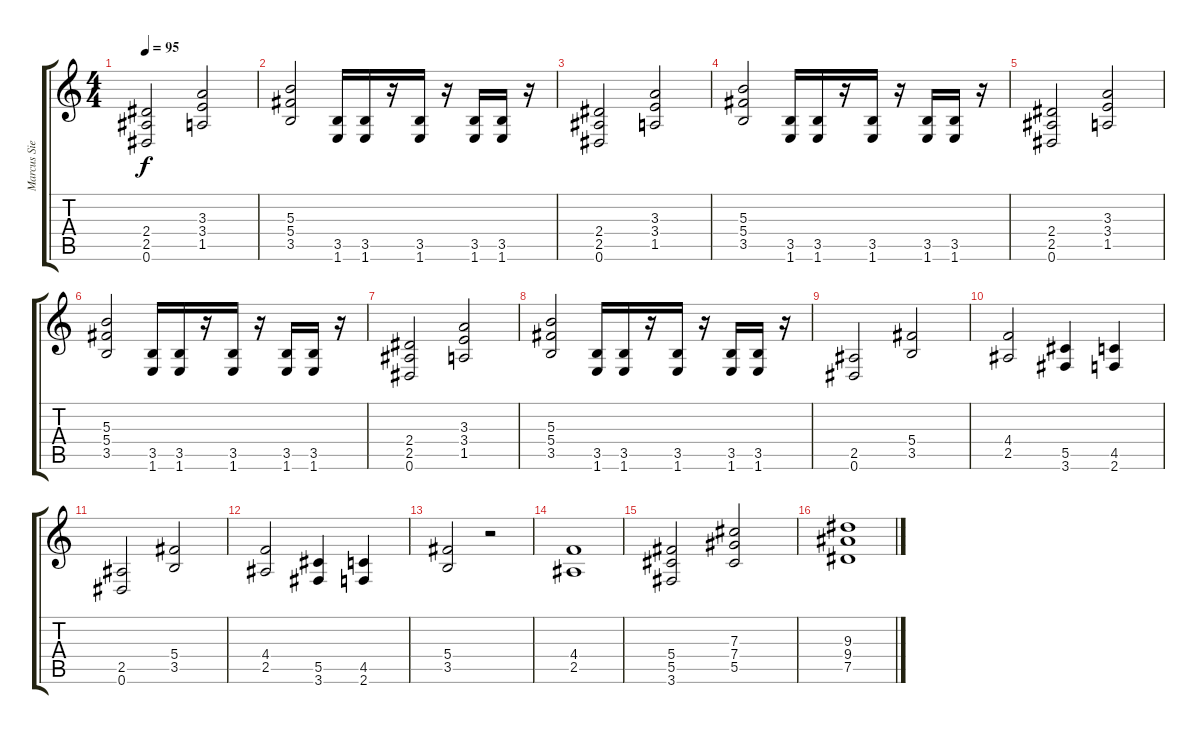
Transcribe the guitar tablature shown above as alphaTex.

\track ("Marcus Siepen" "Marcus Sie") {instrument distortionguitar}
\staff {score tabs}
\tuning (Eb4 Bb3 Gb3 Db3 Ab2 Eb2) {hide}
\ts (4 4)
\tempo 95
\clef g2
\ks c
(2.4 2.5 0.6).2{dy f} (3.3 3.4 1.5).2 |
(5.3 5.4 3.5).2 (3.5 1.6).16 (3.5 1.6).16 r.16 (3.5 1.6).16 r.16 (3.5 1.6).16 (3.5 1.6).16 r.16 |
(2.4 2.5 0.6).2 (3.3 3.4 1.5).2 |
(5.3 5.4 3.5).2 (3.5 1.6).16 (3.5 1.6).16 r.16 (3.5 1.6).16 r.16 (3.5 1.6).16 (3.5 1.6).16 r.16 |
(2.4 2.5 0.6).2 (3.3 3.4 1.5).2 |
(5.3 5.4 3.5).2 (3.5 1.6).16 (3.5 1.6).16 r.16 (3.5 1.6).16 r.16 (3.5 1.6).16 (3.5 1.6).16 r.16 |
(2.4 2.5 0.6).2 (3.3 3.4 1.5).2 |
(5.3 5.4 3.5).2 (3.5 1.6).16 (3.5 1.6).16 r.16 (3.5 1.6).16 r.16 (3.5 1.6).16 (3.5 1.6).16 r.16 |
(2.5 0.6).2 (5.4 3.5).2 |
(4.4 2.5).2 (5.5 3.6).4 (4.5 2.6).4 |
(2.5 0.6).2 (5.4 3.5).2 |
(4.4 2.5).2 (5.5 3.6).4 (4.5 2.6).4 |
(5.4 3.5).2 r.2 |
(4.4 2.5).1 |
(5.4 5.5 3.6).2 (7.3 7.4 5.5).2 |
(9.3 9.4 7.5).1
